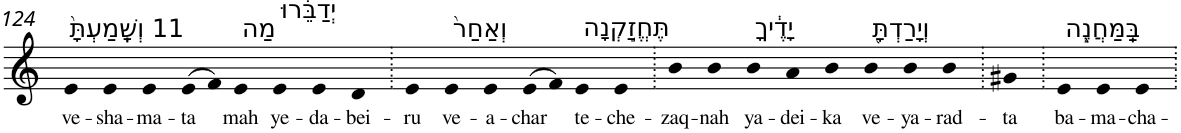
**kern	**text
*part1	*part1
*staff1	*staff1
*I"Piano	*
*I'Pno	*
!!LO:PB:g=z
*clefG2	*
*k[]	*
=124	=124
!LO:TX:a:t=11 וְשָֽׁמַעְתָּ֙	!
!	!LO:LY:b
4e	ve-
!	!LO:LY:b
4e	-sha-
!	!LO:LY:b
4e	-ma-
!	!LO:LY:b
(>8e	-ta
8f)	.
!LO:TX:a:t=מַה	!
!	!LO:LY:b
4e	mah
!LO:TX:a:t=יְדַבֵּ֔רוּ	!
!	!LO:LY:b
4e	ye-
!	!LO:LY:b
4e	-da-
!	!LO:LY:b
4d	-bei-
=125.	=125.
!	!LO:LY:b
4e	-ru
!LO:TX:a:t=וְאַחַר֙	!
!	!LO:LY:b
4e	ve-
!	!LO:LY:b
4e	-a-
!	!LO:LY:b
(>8e	-char
8f)	.
!LO:TX:a:t=תֶּחֱזַ֣קְנָה	!
!	!LO:LY:b
4e	te-
!	!LO:LY:b
4e	-che-
=126.	=126.
!	!LO:LY:b
4b	-zaq-
!	!LO:LY:b
4b	-nah
!LO:TX:a:t=יָדֶ֔יךָ	!
!	!LO:LY:b
4b	ya-
!	!LO:LY:b
4a	-dei-
!	!LO:LY:b
4b	-ka
!LO:TX:a:t=וְיָרַדְתָּ֖	!
!	!LO:LY:b
4b	ve-
!	!LO:LY:b
4b	-ya-
!	!LO:LY:b
4b	-rad-
=127.	=127.
!	!LO:LY:b
4g#X	-ta
=128.	=128.
!LO:TX:a:t=בַּֽמַּחֲנֶ֑ה	!
!	!LO:LY:b
4e	ba-
!	!LO:LY:b
4e	-ma-
!	!LO:LY:b
4e	-cha-
=.	=.
*-	*-
